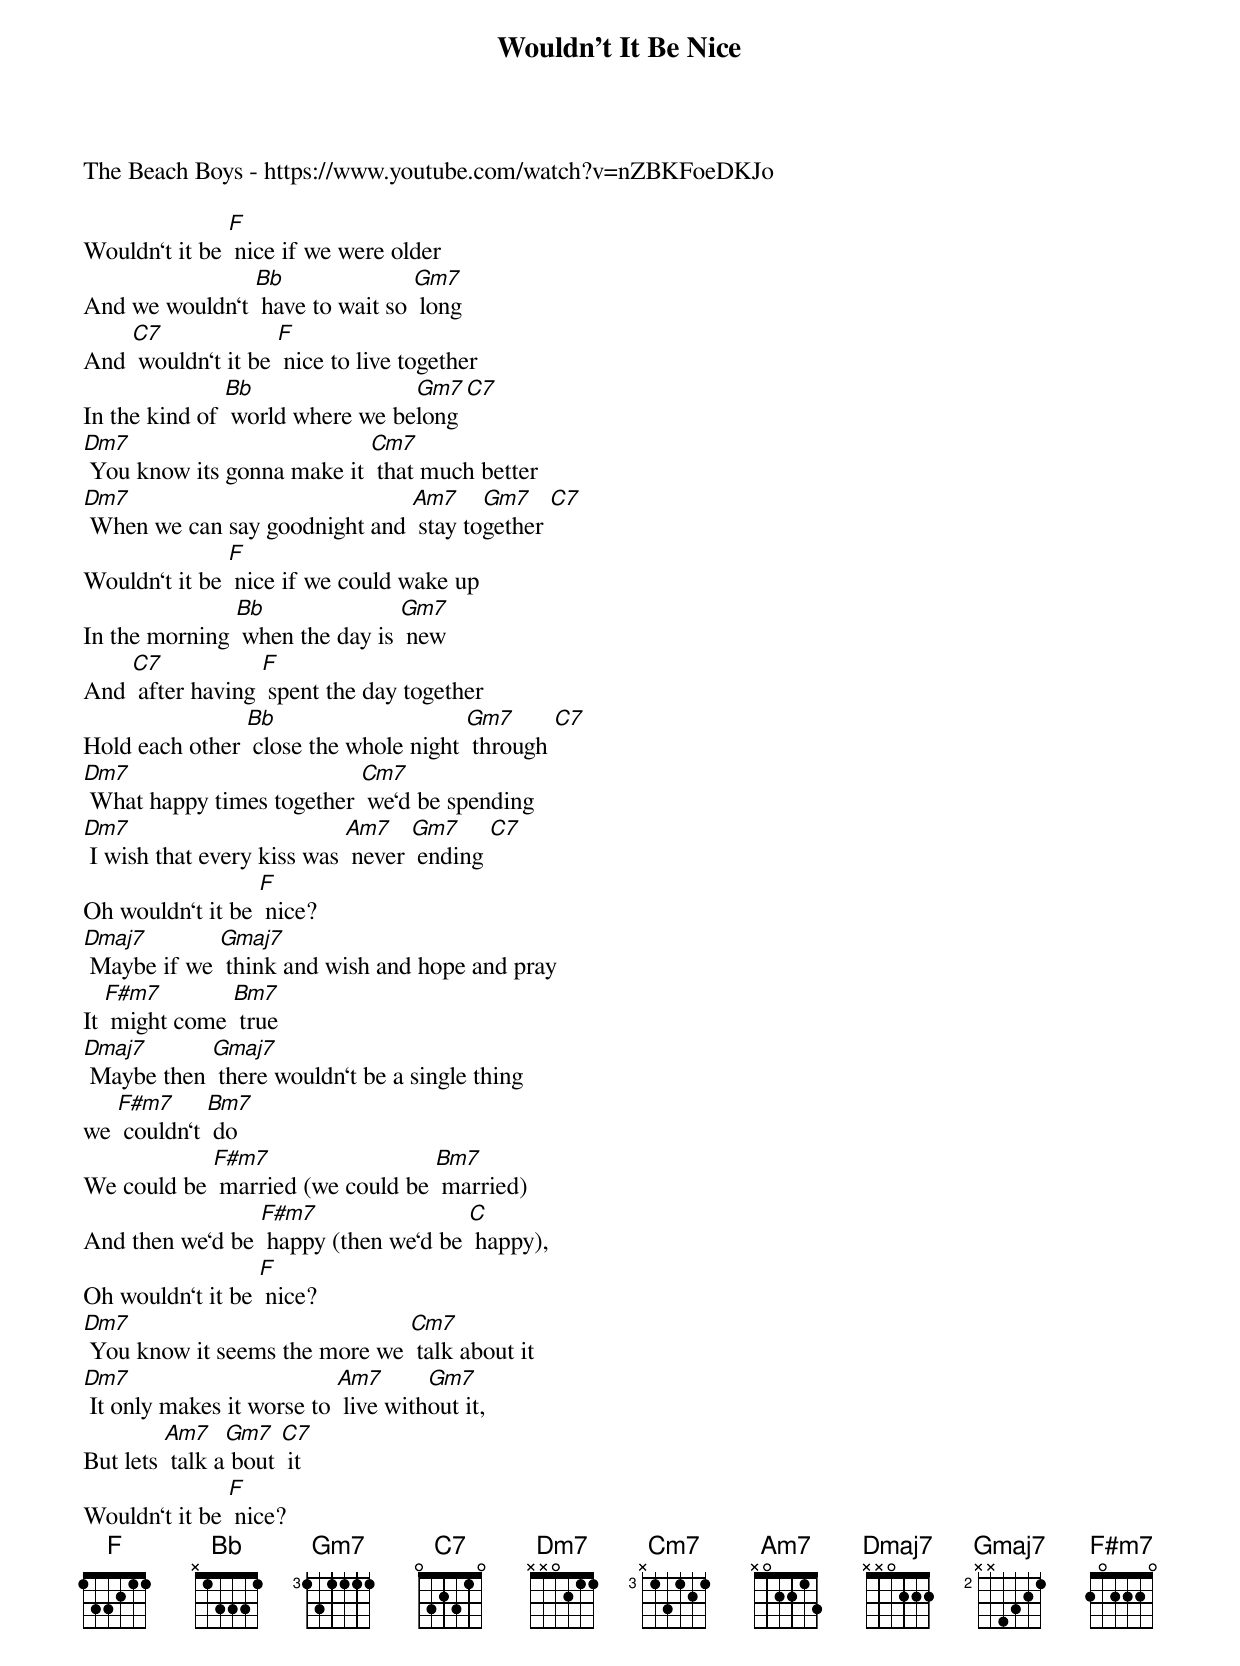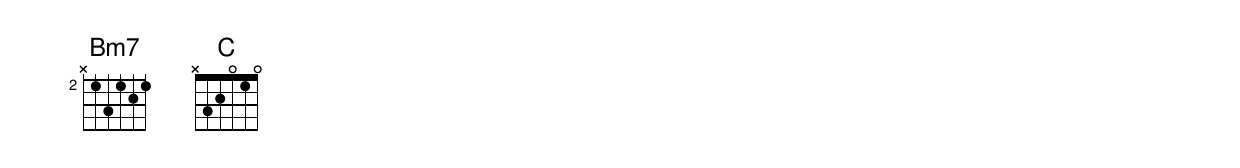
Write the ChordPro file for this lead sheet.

{t: Wouldn't It Be Nice }
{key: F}
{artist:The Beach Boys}
The Beach Boys - https://www.youtube.com/watch?v=nZBKFoeDKJo
{c: }

Wouldn‘t it be [F] nice if we were older
And we wouldn‘t [Bb] have to wait so [Gm7] long
And [C7] wouldn‘t it be [F] nice to live together
In the kind of [Bb] world where we be[Gm7]long [C7]
[Dm7] You know its gonna make it [Cm7] that much better
[Dm7] When we can say goodnight and [Am7] stay to[Gm7]gether [C7]
{c: }
Wouldn‘t it be [F] nice if we could wake up
In the morning [Bb] when the day is [Gm7] new
And [C7] after having [F] spent the day together
Hold each other [Bb] close the whole night [Gm7] through [C7]
[Dm7] What happy times together [Cm7] we‘d be spending
[Dm7] I wish that every kiss was [Am7] never [Gm7] ending [C7]
Oh wouldn‘t it be [F] nice?
{c: }
[Dmaj7] Maybe if we [Gmaj7] think and wish and hope and pray
It [F#m7] might come [Bm7] true
[Dmaj7] Maybe then [Gmaj7] there wouldn‘t be a single thing
we [F#m7] couldn‘t [Bm7] do
We could be [F#m7] married (we could be [Bm7] married)
And then we‘d be [F#m7] happy (then we‘d be [C] happy),
Oh wouldn‘t it be [F] nice?
{c: }
[Dm7] You know it seems the more we [Cm7] talk about it
[Dm7] It only makes it worse to [Am7] live with[Gm7]out it,
But lets [Am7] talk a[Gm7] bout [C7] it
{c: }
Wouldn‘t it be [F] nice?
